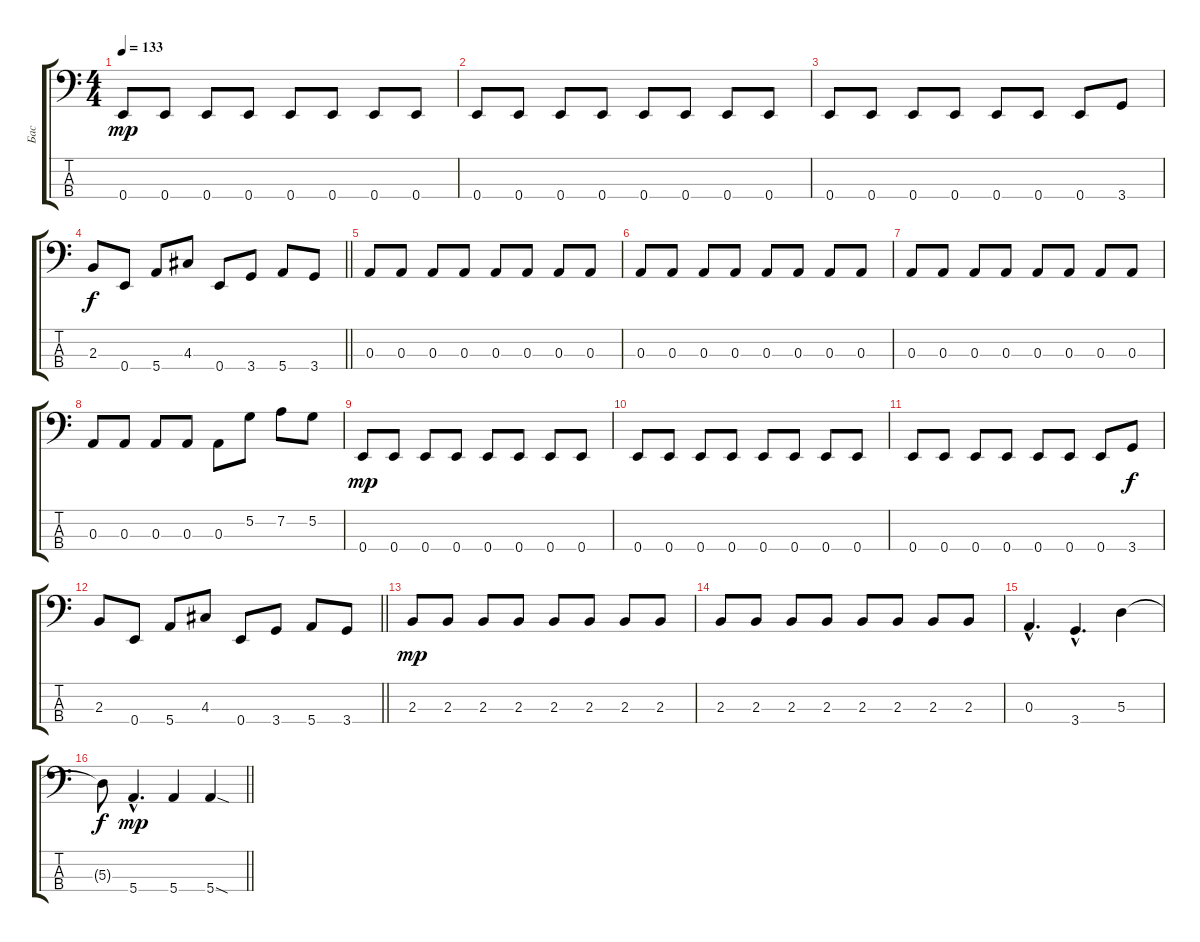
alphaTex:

\track ("Бас" "Бас") {instrument electricbasspick}
\staff {score tabs}
\tuning (G2 D2 A1 E1) {hide}
\ts (4 4)
\tempo 133
\clef f4
\ks c
0.4.8{dy mp} 0.4.8 0.4.8 0.4.8 0.4.8 0.4.8 0.4.8 0.4.8 |
0.4.8 0.4.8 0.4.8 0.4.8 0.4.8 0.4.8 0.4.8 0.4.8 |
0.4.8 0.4.8 0.4.8 0.4.8 0.4.8 0.4.8 0.4.8 3.4.8 |
\barLineRight lightlight
2.3.8{dy f} 0.4.8 5.4.8 4.3.8 0.4.8 3.4.8 5.4.8 3.4.8 |
0.3.8 0.3.8 0.3.8 0.3.8 0.3.8 0.3.8 0.3.8 0.3.8 |
0.3.8 0.3.8 0.3.8 0.3.8 0.3.8 0.3.8 0.3.8 0.3.8 |
0.3.8 0.3.8 0.3.8 0.3.8 0.3.8 0.3.8 0.3.8 0.3.8 |
0.3.8 0.3.8 0.3.8 0.3.8 0.3.8 5.2.8 7.2.8 5.2.8 |
0.4.8{dy mp} 0.4.8 0.4.8 0.4.8 0.4.8 0.4.8 0.4.8 0.4.8 |
0.4.8 0.4.8 0.4.8 0.4.8 0.4.8 0.4.8 0.4.8 0.4.8 |
0.4.8 0.4.8 0.4.8 0.4.8 0.4.8 0.4.8 0.4.8 3.4.8{dy f} |
\barLineRight lightlight
2.3.8 0.4.8 5.4.8 4.3.8 0.4.8 3.4.8 5.4.8 3.4.8 |
\section ("" "")
2.3.8{dy mp} 2.3.8 2.3.8 2.3.8 2.3.8 2.3.8 2.3.8 2.3.8 |
2.3.8 2.3.8 2.3.8 2.3.8 2.3.8 2.3.8 2.3.8 2.3.8 |
0.3{hac}.4{d} 3.4{hac}.4{d} 5.3.4 |
\barLineRight lightlight
5.3{t}.8{dy f} 5.4{hac}.4{d dy mp} 5.4.4 5.4{sod}.4
